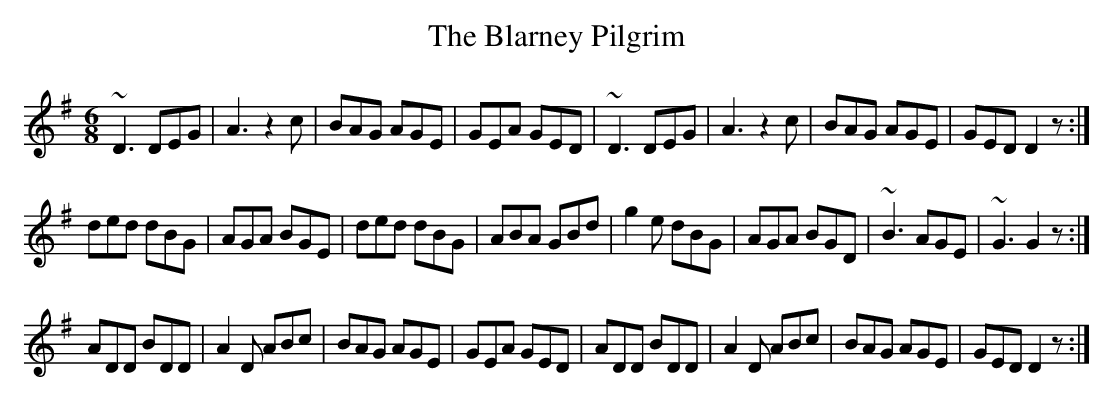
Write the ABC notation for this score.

X:1
T:Blarney Pilgrim, The
M:6/8
L:1/8
K:G
~D3 DEG|A3 z2 c|BAG AGE|GEA GED|~D3 DEG|A3 z2 c |BAG AGE|GED D2z:|
ded dBG|AGA BGE|ded dBG|ABA GBd|g2e dBG|AGA BGD|~B3 AGE|~G3 G2 z:|
ADD BDD|A2D ABc|BAG AGE|GEA GED|ADD BDD|A2D ABc|BAG AGE|GED D2 z:|
